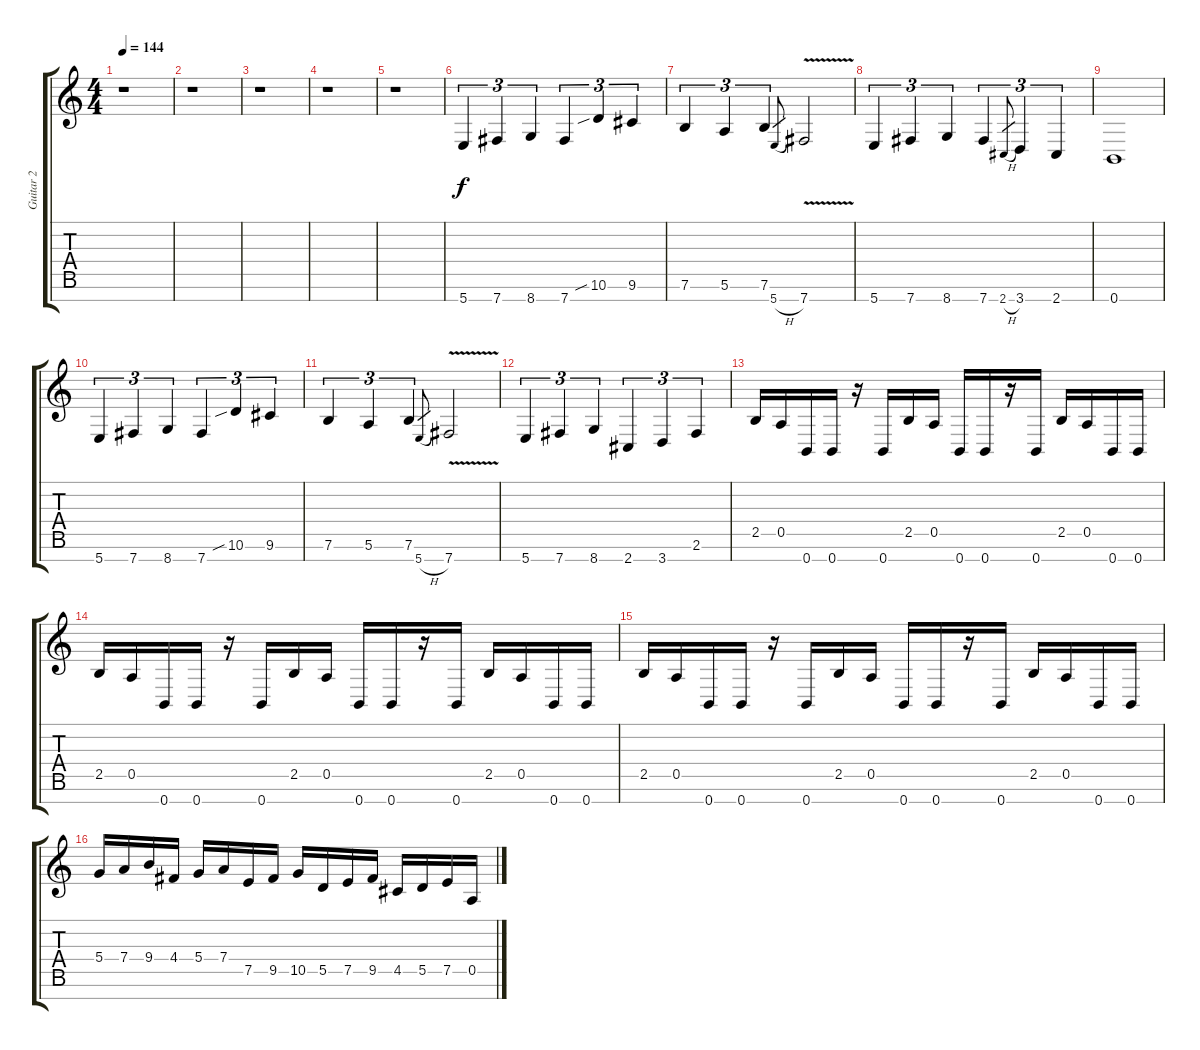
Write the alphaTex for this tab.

\track ("Guitar 2" "Guitar 2") {instrument distortionguitar}
\staff {score tabs}
\tuning (E4 B3 G3 D3 A2 E2 B1) {hide}
\ts (4 4)
\tempo 144
\clef g2
\ks c
r.1{dy f} |
r.1 |
r.1 |
r.1 |
r.1 |
5.7.4{tu (3 2)} 7.7.4{tu (3 2)} 8.7.4{tu (3 2)} 7.7.4{tu (3 2)} 10.6{sib}.4{tu (3 2)} 9.6.4{tu (3 2)} |
7.6.4{tu (3 2)} 5.6.4{tu (3 2)} 7.6.4{tu (3 2)} 5.7{h}.8{gr} 7.7{v}.2 |
5.7.4{tu (3 2)} 7.7.4{tu (3 2)} 8.7.4{tu (3 2)} 7.7.4{tu (3 2)} 2.7{h}.8{gr} 3.7.4{tu (3 2)} 2.7.4{tu (3 2)} |
0.7.1 |
5.7.4{tu (3 2)} 7.7.4{tu (3 2)} 8.7.4{tu (3 2)} 7.7.4{tu (3 2)} 10.6{sib}.4{tu (3 2)} 9.6.4{tu (3 2)} |
7.6.4{tu (3 2)} 5.6.4{tu (3 2)} 7.6.4{tu (3 2)} 5.7{h}.8{gr} 7.7{v}.2 |
5.7.4{tu (3 2)} 7.7.4{tu (3 2)} 8.7.4{tu (3 2)} 2.7.4{tu (3 2)} 3.7.4{tu (3 2)} 2.6.4{tu (3 2)} |
2.5.16 0.5.16 0.7.16 0.7.16 r.16 0.7.16 2.5.16 0.5.16 0.7.16 0.7.16 r.16 0.7.16 2.5.16 0.5.16 0.7.16 0.7.16 |
2.5.16 0.5.16 0.7.16 0.7.16 r.16 0.7.16 2.5.16 0.5.16 0.7.16 0.7.16 r.16 0.7.16 2.5.16 0.5.16 0.7.16 0.7.16 |
2.5.16 0.5.16 0.7.16 0.7.16 r.16 0.7.16 2.5.16 0.5.16 0.7.16 0.7.16 r.16 0.7.16 2.5.16 0.5.16 0.7.16 0.7.16 |
5.4.16 7.4.16 9.4.16 4.4.16 5.4.16 7.4.16 7.5.16 9.5.16 10.5.16 5.5.16 7.5.16 9.5.16 4.5.16 5.5.16 7.5.16 0.5.16
